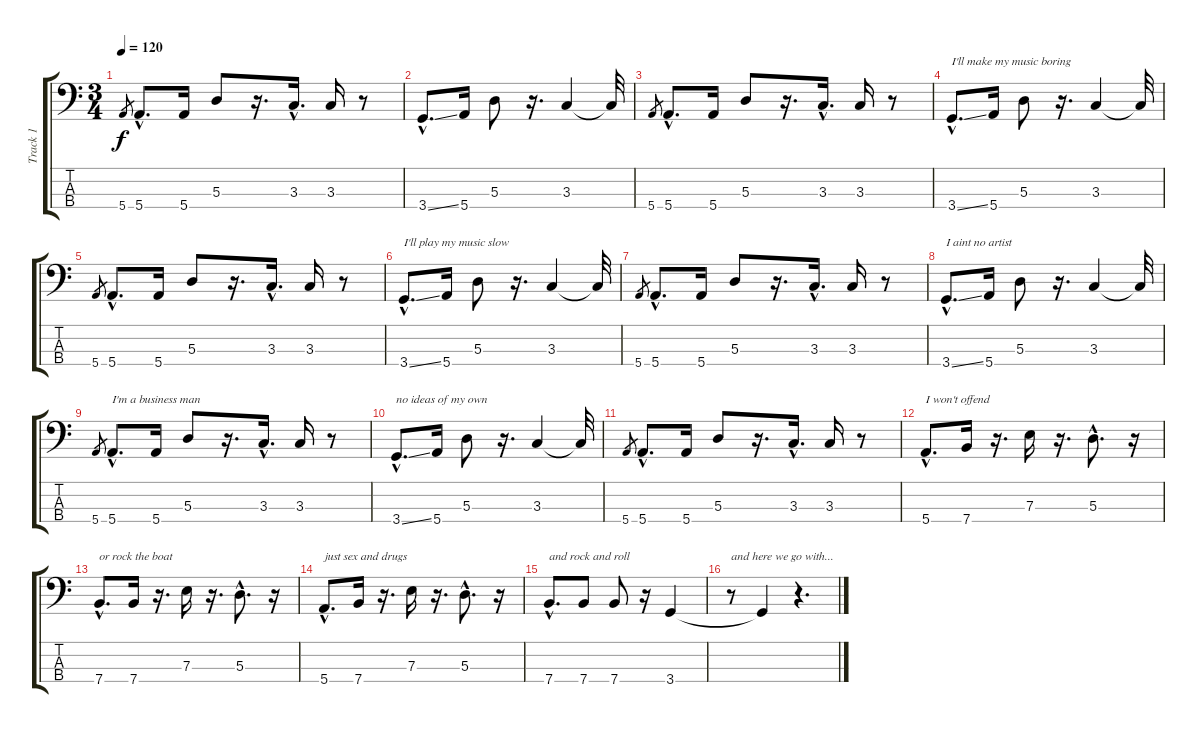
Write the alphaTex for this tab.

\track ("Track 1" "Track 1") {instrument electricbassfinger}
\staff {score tabs}
\tuning (G2 D2 A1 E1) {hide}
\ts (3 4)
\tempo 120
\clef f4
\ks c
5.4.8{gr dy f} 5.4{hac}.8{d} 5.4.16 5.3.8 r.16{d} 3.3{hac}.16{d} 3.3.16 r.8 |
3.4{ss hac}.8{d} 5.4.16 5.3.8 r.16{d} 3.3.4 3.3{t}.32 |
5.4.8{gr} 5.4{hac}.8{d} 5.4.16 5.3.8 r.16{d} 3.3{hac}.16{d} 3.3.16 r.8 |
3.4{ss hac}.8{d txt "I'll make my music boring"} 5.4.16 5.3.8 r.16{d} 3.3.4 3.3{t}.32 |
5.4.8{gr} 5.4{hac}.8{d} 5.4.16 5.3.8 r.16{d} 3.3{hac}.16{d} 3.3.16 r.8 |
3.4{ss hac}.8{d txt "I'll play my music slow"} 5.4.16 5.3.8 r.16{d} 3.3.4 3.3{t}.32 |
5.4.8{gr} 5.4{hac}.8{d} 5.4.16 5.3.8 r.16{d} 3.3{hac}.16{d} 3.3.16 r.8 |
3.4{ss hac}.8{d txt "I aint no artist"} 5.4.16 5.3.8 r.16{d} 3.3.4 3.3{t}.32 |
5.4.8{gr} 5.4{hac}.8{d txt "I'm a business man"} 5.4.16 5.3.8 r.16{d} 3.3{hac}.16{d} 3.3.16 r.8 |
3.4{ss hac}.8{d txt "no ideas of my own"} 5.4.16 5.3.8 r.16{d} 3.3.4 3.3{t}.32 |
5.4.8{gr} 5.4{hac}.8{d} 5.4.16 5.3.8 r.16{d} 3.3{hac}.16{d} 3.3.16 r.8 |
5.4{hac}.8{d txt "I won't offend "} 7.4.16 r.16{d} 7.3.16 r.16{d} 5.3{hac}.8{d} r.16 |
7.4{hac}.8{d txt "or rock the boat"} 7.4.16 r.16{d} 7.3.16 r.16{d} 5.3{hac}.8{d} r.16 |
5.4{hac}.8{d txt "just sex and drugs"} 7.4.16 r.16{d} 7.3.16 r.16{d} 5.3{hac}.8{d} r.16 |
7.4{hac}.8{d txt "and rock and roll"} 7.4.8 7.4.8 r.16 3.4.4 |
r.8{txt "and here we go with..."} 3.4{t}.4 r.4{d}
